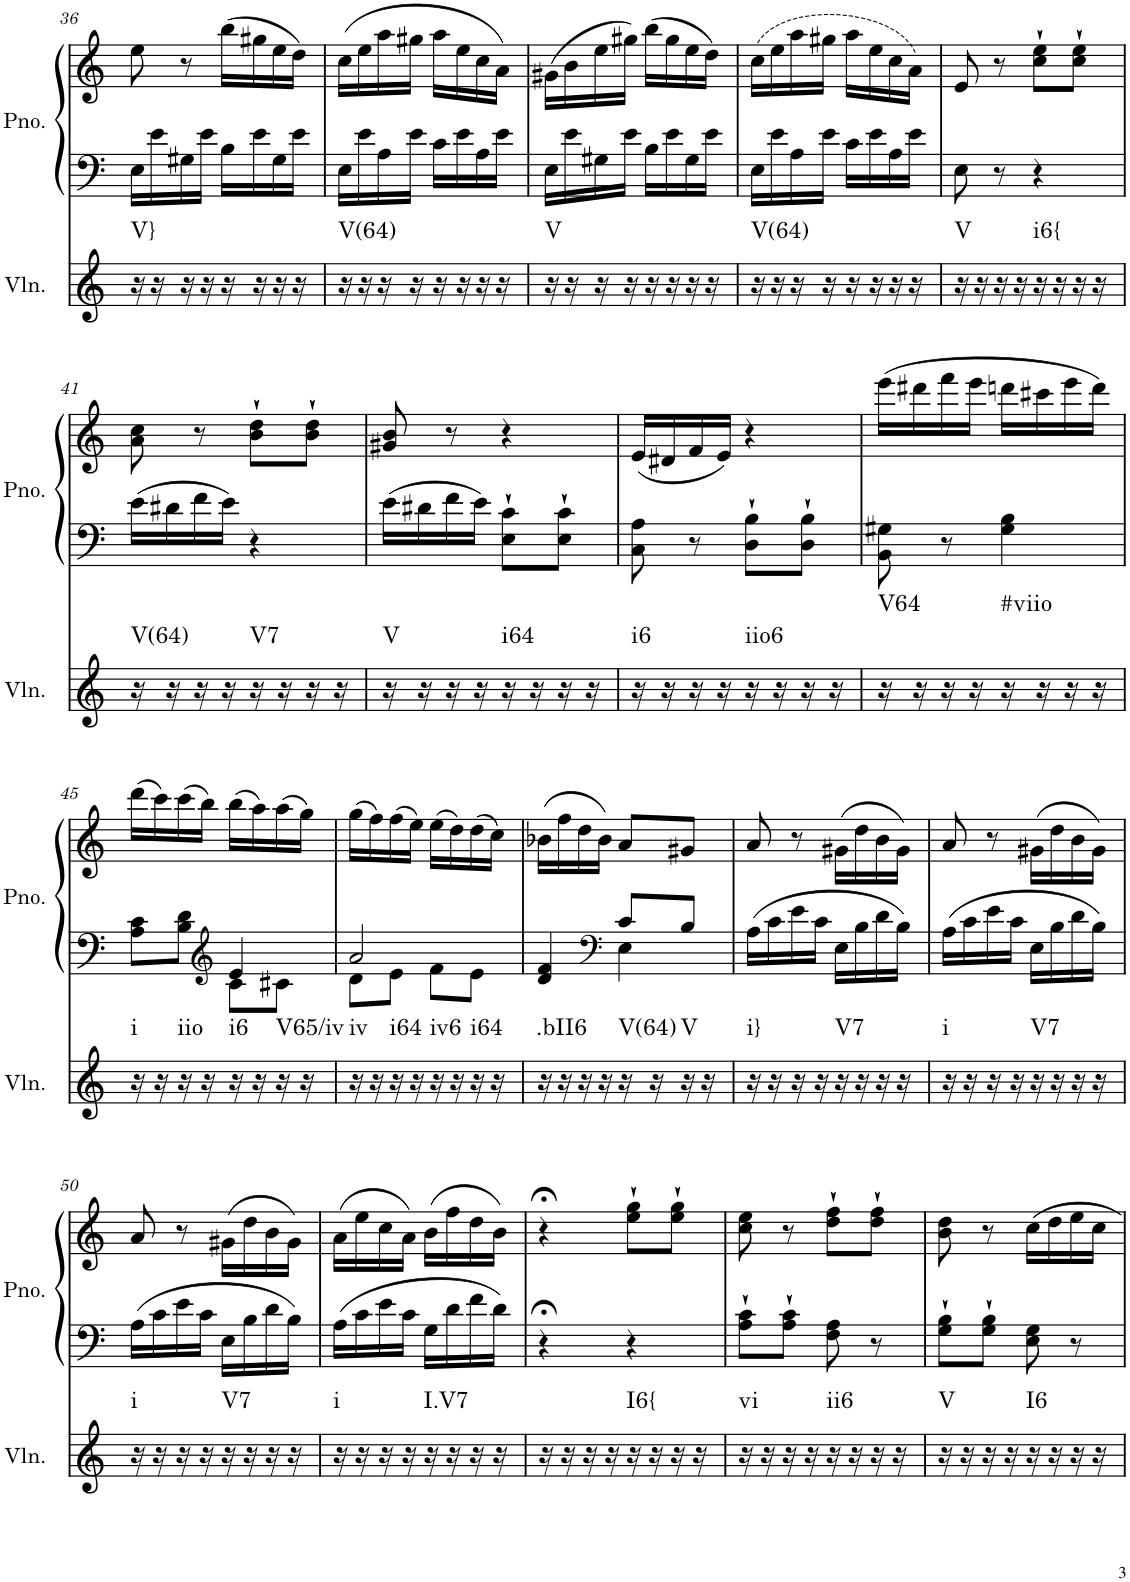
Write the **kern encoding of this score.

**kern	**harte	**kern	**kern
*part2	*part2	*part1	*part1
*staff3	*	*staff2	*staff1
*I"Violin	*	*I"Piano, Piano right	*
*I'Vln.	*	*I'Pno.	*
!!LO:PB:g=z
*clefG2	*	*clefG2	*clefG2
*k[]	*	*k[]	*k[]
*M2/4	*	*M2/4	*M2/4
=36	=36	=36	=36
!	!LO:H:kt=V}	!	!
16r	N	16E\LL	8ee\
16r	.	16e\	.
16r	.	16G#X\	8r
16r	.	16e\JJ	.
16r	.	16B\LL	(16bb\LL
16r	.	16e\	16gg#X\
16r	.	16G#\	16ee\
16r	.	16e\JJ	16dd\JJ)
=37	=37	=37	=37
!	!LO:H:kt=V(64)	!	!
16r	N	16E\LL	(16cc\LL
16r	.	16e\	16ee\
16r	.	16A\	16aa\
16r	.	16e\JJ	16gg#X\JJ
16r	.	16c\LL	16aa\LL
16r	.	16e\	16ee\
16r	.	16A\	16cc\
16r	.	16e\JJ	16a\JJ)
=38	=38	=38	=38
!	!LO:H:kt=V	!	!
16r	N	16E\LL	(16g#X\LL
16r	.	16e\	16b\
16r	.	16G#X\	16ee\
16r	.	16e\JJ	16gg#X\JJ)
16r	.	16B\LL	(16bb\LL
16r	.	16e\	16gg#\
16r	.	16G#\	16ee\
16r	.	16e\JJ	16dd\JJ)
=39	=39	=39	=39
!	!LO:H:kt=V(64)	!	!
16r	N	16E\LL	(16cc\LL
16r	.	16e\	16ee\
16r	.	16A\	16aa\
16r	.	16e\JJ	16gg#X\JJ
16r	.	16c\LL	16aa\LL
16r	.	16e\	16ee\
16r	.	16A\	16cc\
16r	.	16e\JJ	16a\JJ)
=40	=40	=40	=40
!	!LO:H:kt=V	!	!
16r	N	8E\	8e/
16r	.	.	.
16r	.	8r	8r
16r	.	.	.
!	!LO:H:kt=i6{	!	!
16r	N	4r	8cc\` 8ee\`L
16r	.	.	.
16r	.	.	8cc\` 8ee\`J
16r	.	.	.
!!LO:LB:g=z
=41	=41	=41	=41
!	!LO:H:kt=V(64)	!	!
16r	N	16e\LL	8a\ 8cc\
16r	.	16d#X\	.
16r	.	16f\	8r
16r	.	16e\JJ	.
!	!LO:H:kt=V7	!	!
16r	N	4r	8b\` 8dd\`L
16r	.	.	.
16r	.	.	8b\` 8dd\`J
16r	.	.	.
=42	=42	=42	=42
!	!LO:H:kt=V	!	!
16r	N	16e\LL	8g#X/ 8b/
16r	.	16d#X\	.
16r	.	16f\	8r
16r	.	16e\JJ	.
!	!LO:H:kt=i64	!	!
16r	N	8E\` 8c\`L	4r
16r	.	.	.
16r	.	8E\` 8c\`J	.
16r	.	.	.
=43	=43	=43	=43
!	!LO:H:kt=i6	!	!
16r	N	8C\ 8A\	(16e/LL
16r	.	.	16d#X/
16r	.	8r	16f/
16r	.	.	16e/JJ)
!	!LO:H:kt=iio6	!	!
16r	N	8D\` 8B\`L	4r
16r	.	.	.
16r	.	8D\` 8B\`J	.
16r	.	.	.
=44	=44	=44	=44
!	!LO:H:kt=V64	!	!
16r	N	8BB\ 8G#X\	(16eee\LL
16r	.	.	16ddd#X\
16r	.	8r	16fff\
16r	.	.	16eee\JJ
!	!LO:H:kt=#viio	!	!
16r	N	4G#\ 4B\	16dddn\LL
16r	.	.	16ccc#X\
16r	.	.	16eee\
16r	.	.	16ddd\JJ)
!!LO:LB:g=z
=45	=45	=45	=45
*	*	*^	*
!	!LO:H:kt=i	!	!	!
16r	N	8A\ 8c\L	4ryy	(16ddd\LL
16r	.	.	.	16ccc\)
!	!LO:H:kt=iio	!	!	!
16r	N	8B\ 8d\J	.	(16ccc\
16r	.	.	.	16bb\JJ)
*	*	*clefG2	*	*
!	!LO:H:kt=i6	!	!	!
16r	N	4e/	8c\L	(16bb\LL
16r	.	.	.	16aa\)
!	!LO:H:kt=V65/iv	!	!	!
16r	N	.	8c#X\J	(16aa\
16r	.	.	.	16gg\JJ)
=46	=46	=46	=46	=46
!	!LO:H:kt=iv	!	!	!
16r	N	2a/	8d\L	(16gg\LL
16r	.	.	.	16ff\)
!	!LO:H:kt=i64	!	!	!
16r	N	.	8e\J	(16ff\
16r	.	.	.	16ee\JJ)
!	!LO:H:kt=iv6	!	!	!
16r	N	.	8f\L	(16ee\LL
16r	.	.	.	16dd\)
!	!LO:H:kt=i64	!	!	!
16r	N	.	8e\J	(16dd\
16r	.	.	.	16cc\JJ)
=47	=47	=47	=47	=47
!	!LO:H:kt=.bII6	!	!	!
16r	N	4d/ 4f/	4ryy	(16b-X\LL
16r	.	.	.	16ff\
16r	.	.	.	16dd\
16r	.	.	.	16b-\JJ)
*	*	*clefF4	*	*
!	!LO:H:kt=V(64)	!	!	!
16r	N	8c/L	4E\	8a/L
16r	.	.	.	.
!	!LO:H:kt=V	!	!	!
16r	N	8B/J	.	8g#X/J
16r	.	.	.	.
*	*	*v	*v	*
=48	=48	=48	=48
!	!LO:H:kt=i}	!	!
16r	N	16A\LL	8a/
16r	.	16c\	.
16r	.	16e\	8r
16r	.	16c\JJ	.
!	!LO:H:kt=V7	!	!
16r	N	16E\LL	(16g#X\LL
16r	.	16B\	16dd\
16r	.	16d\	16b\
16r	.	16B\JJ	16g#\JJ)
=49	=49	=49	=49
!	!LO:H:kt=i	!	!
16r	N	16A\LL	8a/
16r	.	16c\	.
16r	.	16e\	8r
16r	.	16c\JJ	.
!	!LO:H:kt=V7	!	!
16r	N	16E\LL	(16g#X\LL
16r	.	16B\	16dd\
16r	.	16d\	16b\
16r	.	16B\JJ	16g#\JJ)
!!LO:LB:g=z
=50	=50	=50	=50
!	!LO:H:kt=i	!	!
16r	N	16A\LL	8a/
16r	.	16c\	.
16r	.	16e\	8r
16r	.	16c\JJ	.
!	!LO:H:kt=V7	!	!
16r	N	16E\LL	(16g#X\LL
16r	.	16B\	16dd\
16r	.	16d\	16b\
16r	.	16B\JJ	16g#\JJ)
=51	=51	=51	=51
!	!LO:H:kt=i	!	!
16r	N	16A\LL	(16a\LL
16r	.	16c\	16ee\
16r	.	16e\	16cc\
16r	.	16c\JJ	16a\JJ)
!	!LO:H:kt=I.V7	!	!
16r	N	16G\LL	(16b\LL
16r	.	16d\	16ff\
16r	.	16f\	16dd\
16r	.	16d\JJ	16b\JJ)
=52	=52	=52	=52
16r	.	4r;<	4r;<
16r	.	.	.
16r	.	.	.
16r	.	.	.
!	!LO:H:kt=I6{	!	!
16r	N	4r	8ee\` 8gg\`L
16r	.	.	.
16r	.	.	8ee\` 8gg\`J
16r	.	.	.
=53	=53	=53	=53
!	!LO:H:kt=vi	!	!
16r	N	8A\` 8c\`L	8cc\ 8ee\
16r	.	.	.
16r	.	8A\` 8c\`J	8r
16r	.	.	.
!	!LO:H:kt=ii6	!	!
16r	N	8F\ 8A\	8dd\` 8ff\`L
16r	.	.	.
16r	.	8r	8dd\` 8ff\`J
16r	.	.	.
=54	=54	=54	=54
!	!LO:H:kt=V	!	!
16r	N	8G\` 8B\`L	8b\ 8dd\
16r	.	.	.
16r	.	8G\` 8B\`J	8r
16r	.	.	.
!	!LO:H:kt=I6	!	!
16r	N	8E\ 8G\	16cc\LL
16r	.	.	16dd\
16r	.	8r	16ee\
16r	.	.	16cc\JJ
=	=	=	=
*-	*-	*-	*-
